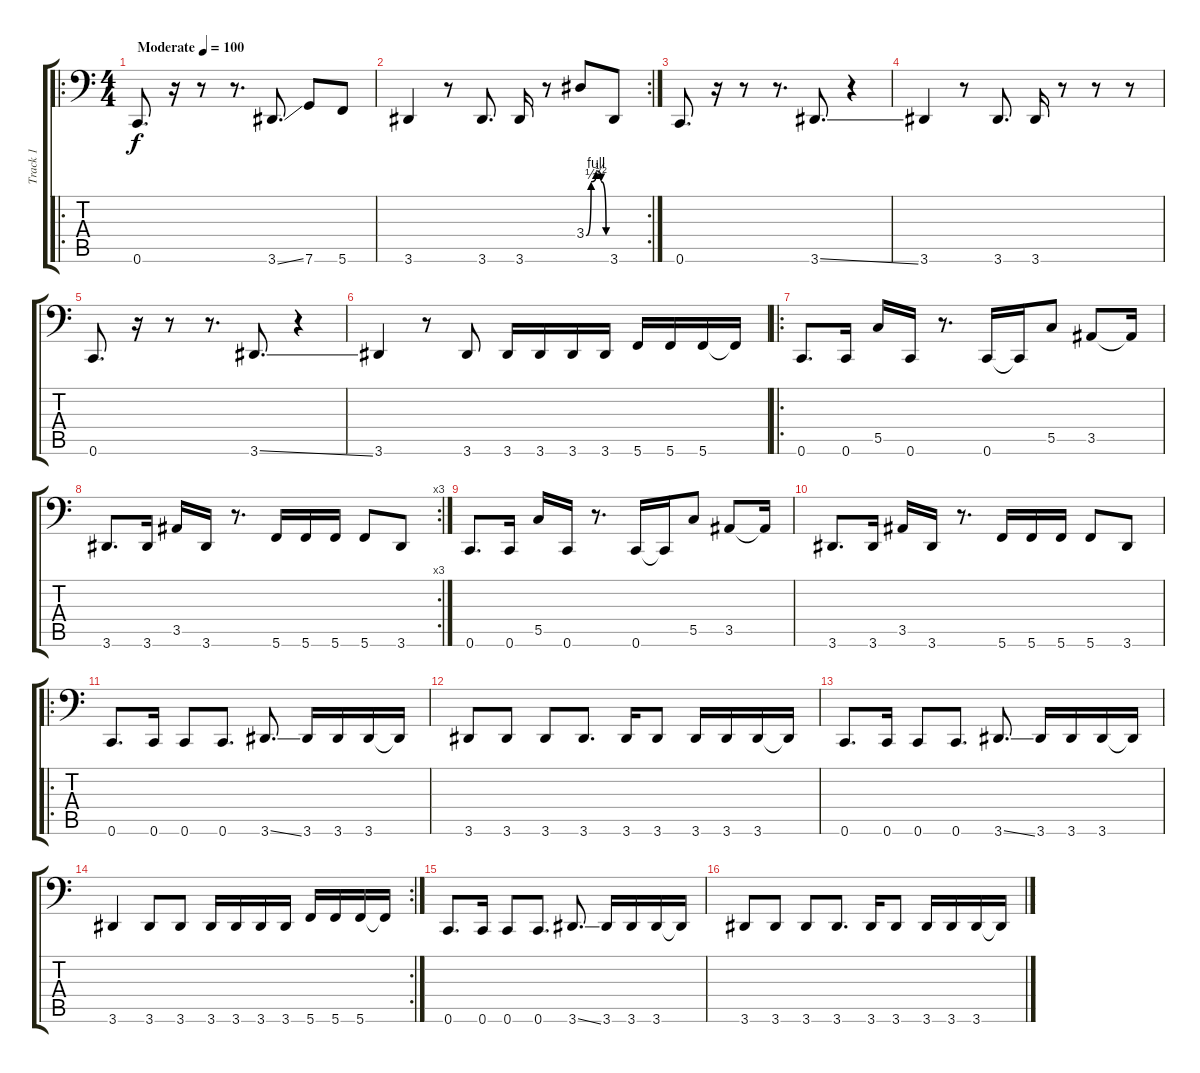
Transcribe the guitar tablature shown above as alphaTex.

\track ("Track 1" "Track 1") {instrument electricbassfinger}
\staff {score tabs}
\tuning (D3 A2 F2 C2 G1 C1) {hide}
\ro
\ts (4 4)
\tempo (100 "Moderate")
\clef f4
\ks c
0.6.8{d dy f volume 12 instrument electricbassfinger} r.16 r.8 r.8{d} 3.6{ss}.8{d} 7.6.8 5.6.8 |
\rc 2
3.6.4 r.8 3.6.8{d} 3.6.16 r.8 3.4{be (custom 0 0 15 2 30 4 45 2 60 0)}.8 3.6.8 |
0.6.8{d} r.16 r.8 r.8{d} 3.6{ss}.8{d} r.4 |
3.6.4 r.8 3.6.8{d} 3.6.16 r.8 r.8 r.8 |
0.6.8{d} r.16 r.8 r.8{d} 3.6{ss}.8{d} r.4 |
3.6.4 r.8 3.6.8 3.6.16{volume 16} 3.6.16 3.6.16 3.6.16 5.6.16 5.6.16 5.6.16 5.6{t}.16 |
\ro
0.6.8{d} 0.6.16 5.5.16 0.6.16 r.8{d} 0.6.16 0.6{t}.16 5.5.8 3.5.8 3.5{t}.16 |
\rc 3
3.6.8{d} 3.6.16 3.5.16 3.6.16 r.8{d} 5.6.16 5.6.16 5.6.16 5.6.8 3.6.8 |
0.6.8{d} 0.6.16 5.5.16 0.6.16 r.8{d} 0.6.16 0.6{t}.16 5.5.8 3.5.8 3.5{t}.16 |
3.6.8{d} 3.6.16 3.5.16 3.6.16 r.8{d} 5.6.16 5.6.16 5.6.16 5.6.8 3.6.8 |
\ro
0.6.8{d volume 12} 0.6.16 0.6.8 0.6.8{d} 3.6{ss}.8{d} 3.6.16 3.6.16 3.6.16 3.6{t}.16 |
3.6.8 3.6.8 3.6.8 3.6.8{d} 3.6.16 3.6.8 3.6.16 3.6.16 3.6.16 3.6{t}.16 |
0.6.8{d} 0.6.16 0.6.8 0.6.8{d} 3.6{ss}.8{d} 3.6.16 3.6.16 3.6.16 3.6{t}.16 |
\rc 2
3.6.4 3.6.8 3.6.8 3.6.16 3.6.16 3.6.16 3.6.16 5.6.16 5.6.16 5.6.16 5.6{t}.16 |
0.6.8{d} 0.6.16 0.6.8 0.6.8{d} 3.6{ss}.8{d} 3.6.16 3.6.16 3.6.16 3.6{t}.16 |
3.6.8 3.6.8 3.6.8 3.6.8{d} 3.6.16 3.6.8 3.6.16 3.6.16 3.6.16 3.6{t}.16
